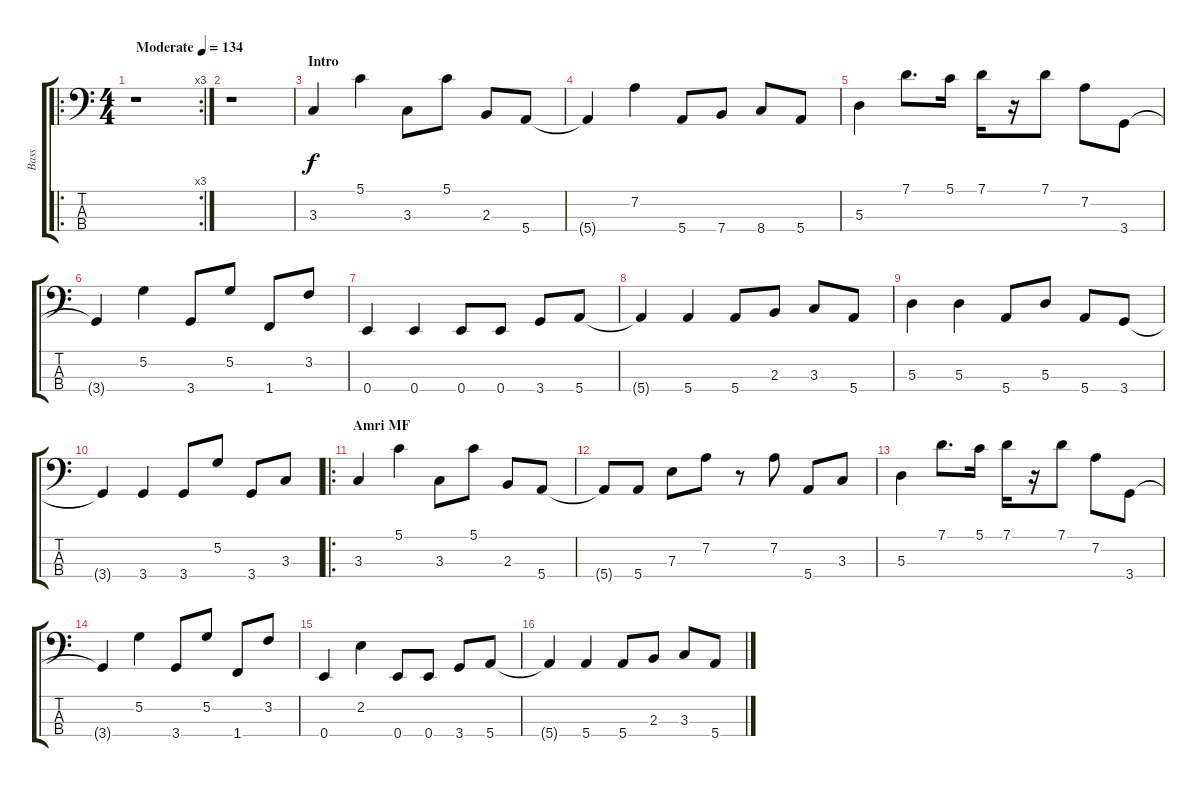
\track ("Bass" "Bass") {instrument electricbasspick}
\staff {score tabs}
\tuning (G2 D2 A1 E1) {hide}
\ro
\rc 3
\ts (4 4)
\tempo (134 "Moderate")
\clef f4
\ks c
r.1{dy f instrument electricbasspick} |
r.1 |
\section ("" "Intro")
3.3.4 5.1.4 3.3.8 5.1.8 2.3.8 5.4.8 |
5.4{t}.4 7.2.4 5.4.8 7.4.8 8.4.8 5.4.8 |
5.3.4 7.1.8{d} 5.1.16 7.1.16 r.16 7.1.8 7.2.8 3.4.8 |
3.4{t}.4 5.2.4 3.4.8 5.2.8 1.4.8 3.2.8 |
0.4.4 0.4.4 0.4.8 0.4.8 3.4.8 5.4.8 |
5.4{t}.4 5.4.4 5.4.8 2.3.8 3.3.8 5.4.8 |
5.3.4 5.3.4 5.4.8 5.3.8 5.4.8 3.4.8 |
3.4{t}.4 3.4.4 3.4.8 5.2.8 3.4.8 3.3.8 |
\ro
\section ("" "Amri MF")
3.3.4 5.1.4 3.3.8 5.1.8 2.3.8 5.4.8 |
5.4{t}.8 5.4.8 7.3.8 7.2.8 r.8 7.2.8 5.4.8 3.3.8 |
5.3.4 7.1.8{d} 5.1.16 7.1.16 r.16 7.1.8 7.2.8 3.4.8 |
3.4{t}.4 5.2.4 3.4.8 5.2.8 1.4.8 3.2.8 |
0.4.4 2.2.4 0.4.8 0.4.8 3.4.8 5.4.8 |
5.4{t}.4 5.4.4 5.4.8 2.3.8 3.3.8 5.4.8
